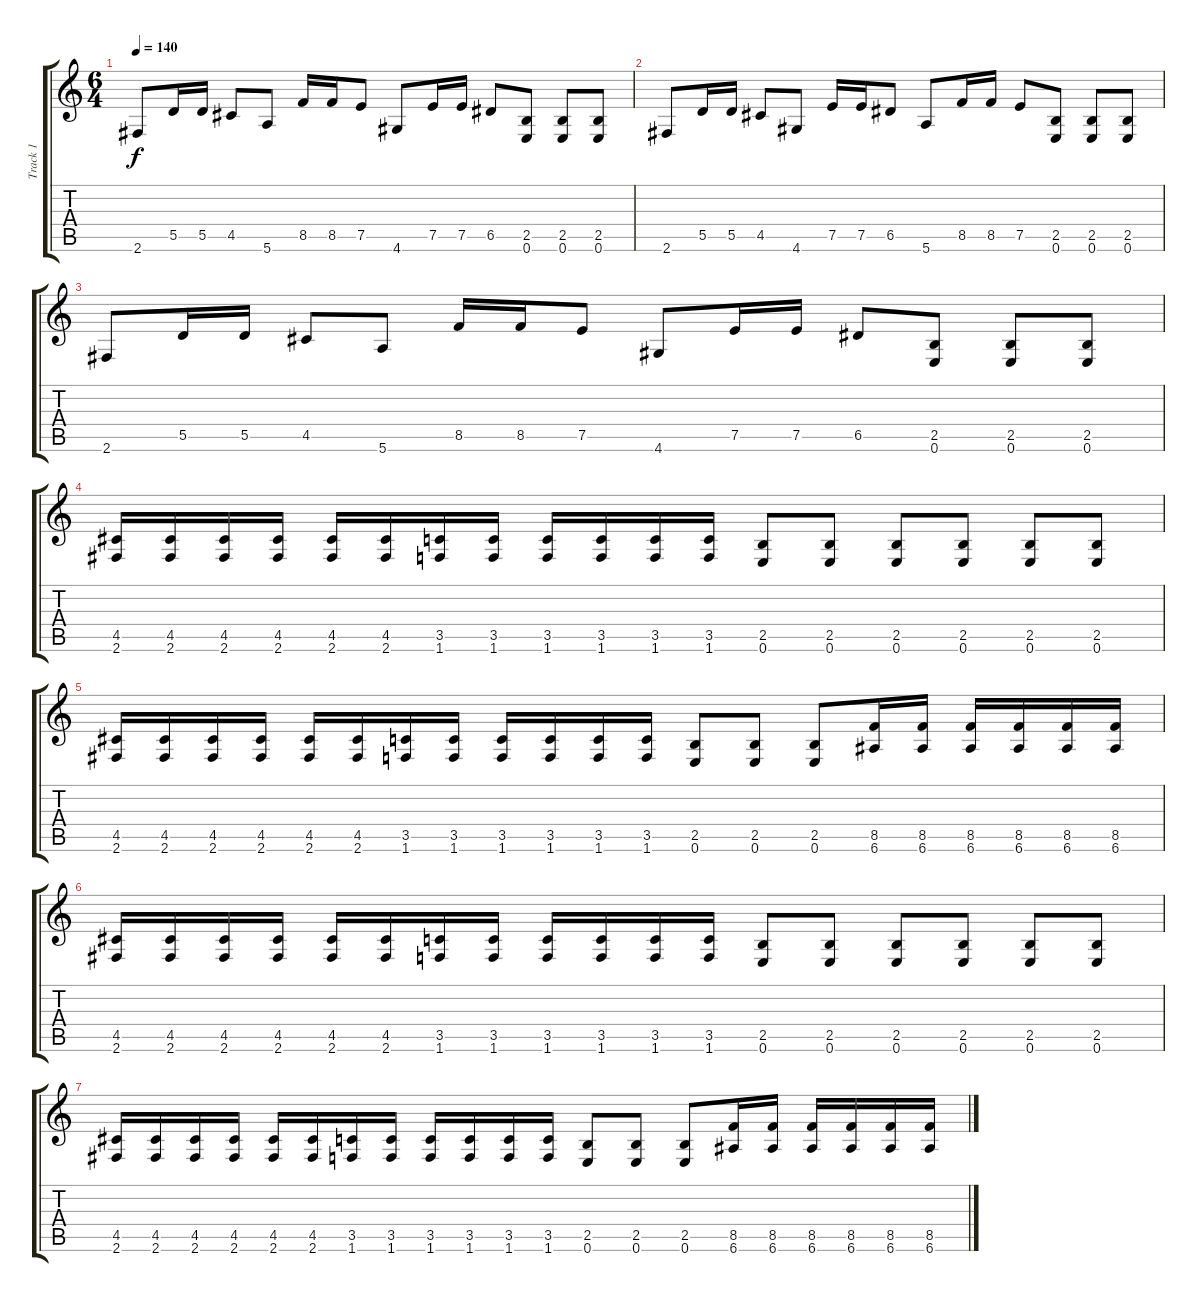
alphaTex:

\track ("Track 1" "Track 1") {instrument overdrivenguitar}
\staff {score tabs}
\tuning (E4 B3 G3 D3 A2 E2) {hide}
\ts (6 4)
\tempo 140
\clef g2
\ks c
2.6.8{dy f} 5.5.16 5.5.16 4.5.8 5.6.8 8.5.16 8.5.16 7.5.8 4.6.8 7.5.16 7.5.16 6.5.8 (2.5 0.6).8 (2.5 0.6).8 (2.5 0.6).8 |
2.6.8 5.5.16 5.5.16 4.5.8 4.6.8 7.5.16 7.5.16 6.5.8 5.6.8 8.5.16 8.5.16 7.5.8 (2.5 0.6).8 (2.5 0.6).8 (2.5 0.6).8 |
2.6.8 5.5.16 5.5.16 4.5.8 5.6.8 8.5.16 8.5.16 7.5.8 4.6.8 7.5.16 7.5.16 6.5.8 (2.5 0.6).8 (2.5 0.6).8 (2.5 0.6).8 |
(4.5 2.6).16 (4.5 2.6).16 (4.5 2.6).16 (4.5 2.6).16 (4.5 2.6).16 (4.5 2.6).16 (3.5 1.6).16 (3.5 1.6).16 (3.5 1.6).16 (3.5 1.6).16 (3.5 1.6).16 (3.5 1.6).16 (2.5 0.6).8 (2.5 0.6).8 (2.5 0.6).8 (2.5 0.6).8 (2.5 0.6).8 (2.5 0.6).8 |
(4.5 2.6).16 (4.5 2.6).16 (4.5 2.6).16 (4.5 2.6).16 (4.5 2.6).16 (4.5 2.6).16 (3.5 1.6).16 (3.5 1.6).16 (3.5 1.6).16 (3.5 1.6).16 (3.5 1.6).16 (3.5 1.6).16 (2.5 0.6).8 (2.5 0.6).8 (2.5 0.6).8 (8.5 6.6).16 (8.5 6.6).16 (8.5 6.6).16 (8.5 6.6).16 (8.5 6.6).16 (8.5 6.6).16 |
(4.5 2.6).16 (4.5 2.6).16 (4.5 2.6).16 (4.5 2.6).16 (4.5 2.6).16 (4.5 2.6).16 (3.5 1.6).16 (3.5 1.6).16 (3.5 1.6).16 (3.5 1.6).16 (3.5 1.6).16 (3.5 1.6).16 (2.5 0.6).8 (2.5 0.6).8 (2.5 0.6).8 (2.5 0.6).8 (2.5 0.6).8 (2.5 0.6).8 |
(4.5 2.6).16 (4.5 2.6).16 (4.5 2.6).16 (4.5 2.6).16 (4.5 2.6).16 (4.5 2.6).16 (3.5 1.6).16 (3.5 1.6).16 (3.5 1.6).16 (3.5 1.6).16 (3.5 1.6).16 (3.5 1.6).16 (2.5 0.6).8 (2.5 0.6).8 (2.5 0.6).8 (8.5 6.6).16 (8.5 6.6).16 (8.5 6.6).16 (8.5 6.6).16 (8.5 6.6).16 (8.5 6.6).16
